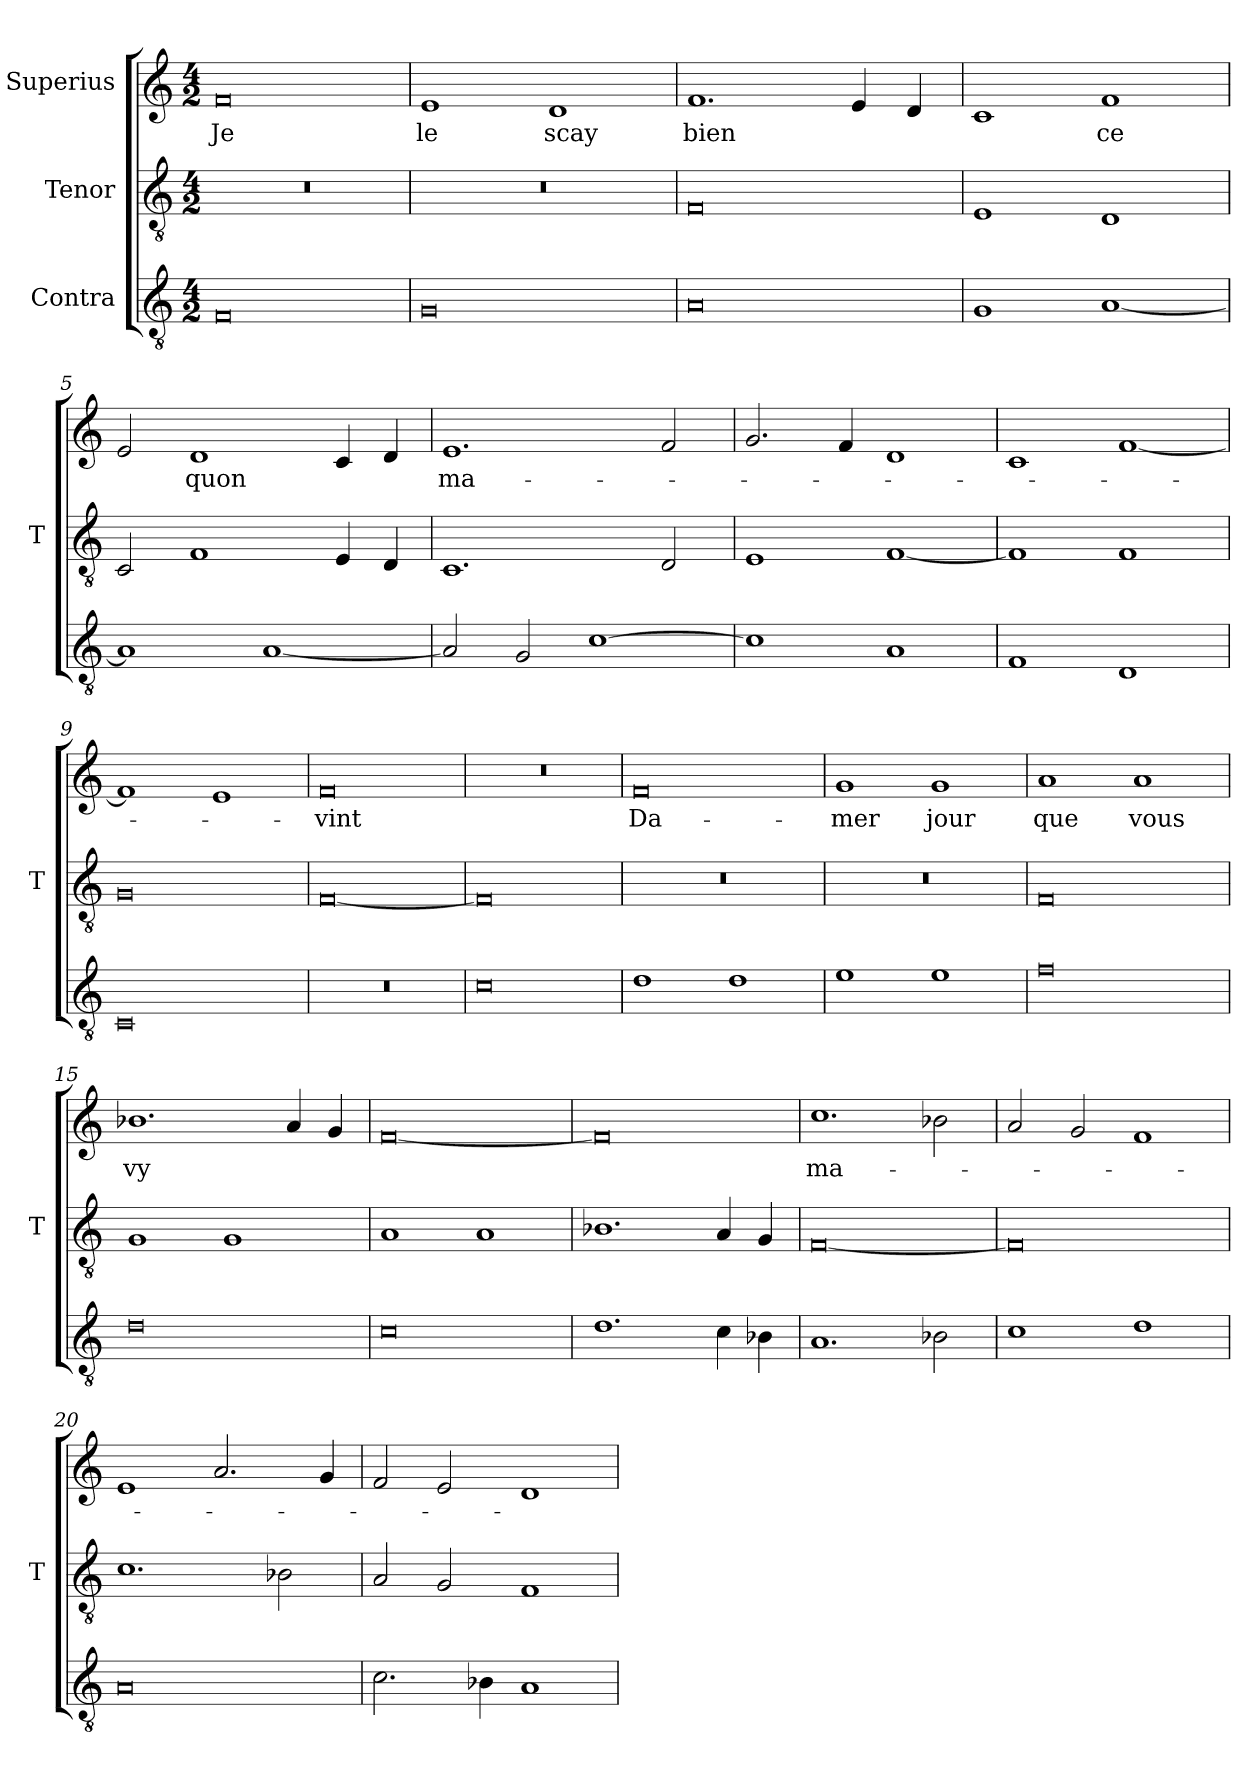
**kern	**kern	**kern	**text
*part3	*part2	*part1	*part1
*staff3	*staff2	*staff1	*staff1
*I"Contra	*I"Tenor	*I"Superius	*
*	*I'T	*	*
*clefGv2	*clefGv2	*clefG2	*
*M4/2	*M4/2	*M4/2	*
=1	=1	=1	=1
0F	0r	0f	-Je
=2	=2	=2	=2
0G	0r	1e	-le
.	.	1d	-scay
=3	=3	=3	=3
0A	0F	1.f	-bien
.	.	4e	.
.	.	4d	.
=4	=4	=4	=4
1G	1E	1c	.
[1A	1D	1f	-ce
=5	=5	=5	=5
1A]	2C	2e	.
.	1F	1d	-quon
[1A	.	.	.
.	4E	4c	.
.	4D	4d	.
=6	=6	=6	=6
2A]	1.C	1.e	ma-
2G	.	.	.
[1c	.	.	.
.	2D	2f	.
=7	=7	=7	=7
1c]	1E	2.g	.
.	.	4f	.
1A	[1F	1d	.
=8	=8	=8	=8
1F	1F]	1c	.
1D	1F	[1f	.
=9	=9	=9	=9
0C	0G	1f]	.
.	.	1e	.
=10	=10	=10	=10
0r	[0F	0f	-vint
=11	=11	=11	=11
0c	0F]	0r	.
=12	=12	=12	=12
1d	0r	0f	Da-
1d	.	.	.
=13	=13	=13	=13
1e	0r	1g	-mer
1e	.	1g	-jour
=14	=14	=14	=14
0f	0F	1a	-que
.	.	1a	-vous
=15	=15	=15	=15
0d	1G	1.b-X	-vy
.	1G	.	.
.	.	4a	.
.	.	4g	.
=16	=16	=16	=16
0c	1A	[0f	.
.	1A	.	.
=17	=17	=17	=17
1.d	1.B-X	0f]	.
4c	4A	.	.
4B-X	4G	.	.
=18	=18	=18	=18
1.A	[0F	1.cc	ma-
2B-X	.	2b-X	.
=19	=19	=19	=19
1c	0F]	2a	.
.	.	2g	.
1d	.	1f	.
=20	=20	=20	=20
0A	1.c	1e	.
.	.	2.a	.
.	2B-X	.	.
.	.	4g	.
=21	=21	=21	=21
2.c	2A	2f	.
.	2G	2e	.
4B-X	.	.	.
1A	1F	1d	.
=	=	=	=
*-	*-	*-	*-
